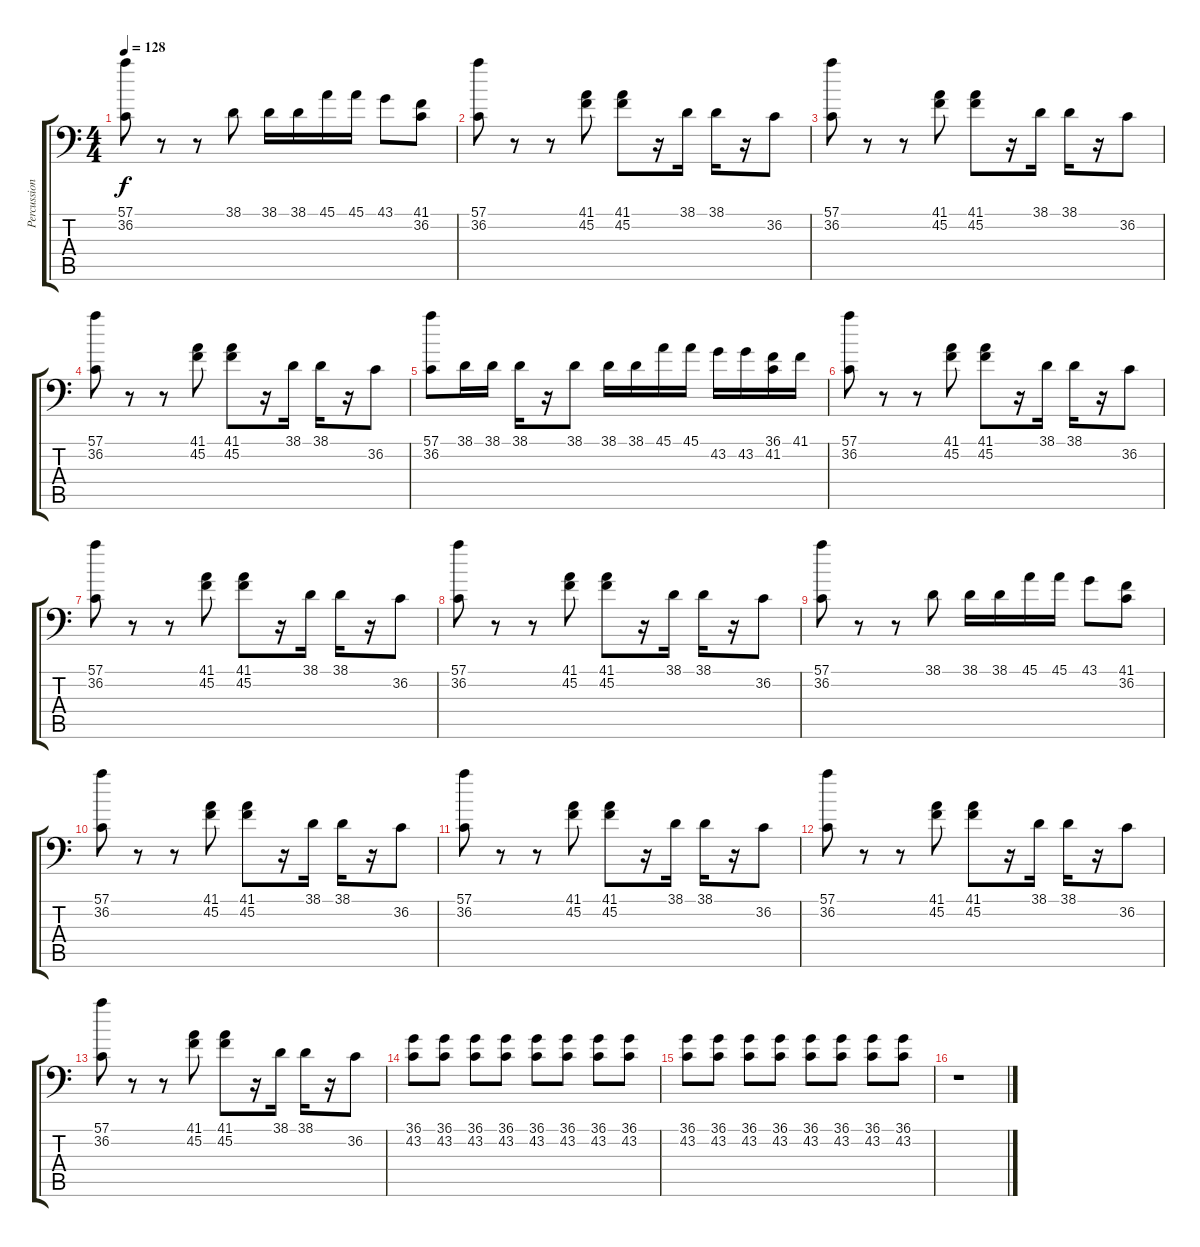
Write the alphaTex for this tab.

\track ("Percussion" "Percussion") {instrument acousticgrandpiano}
\staff {score tabs}
\tuning (C-1 C-1 C-1 C-1 C-1 C-1) {hide}
\ts (4 4)
\tempo 128
\clef f4
\ks c
(57.1 36.2).8{dy f} r.8 r.8 38.1.8 38.1.16 38.1.16 45.1.16 45.1.16 43.1.8 (41.1 36.2).8 |
(57.1 36.2).8 r.8 r.8 (41.1 45.2).8 (41.1 45.2).8 r.16 38.1.16 38.1.16 r.16 36.2.8 |
(57.1 36.2).8 r.8 r.8 (41.1 45.2).8 (41.1 45.2).8 r.16 38.1.16 38.1.16 r.16 36.2.8 |
(57.1 36.2).8 r.8 r.8 (41.1 45.2).8 (41.1 45.2).8 r.16 38.1.16 38.1.16 r.16 36.2.8 |
(57.1 36.2).8 38.1.16 38.1.16 38.1.16 r.16 38.1.8 38.1.16 38.1.16 45.1.16 45.1.16 43.2.16 43.2.16 (36.1 41.2).16 41.1.16 |
(57.1 36.2).8 r.8 r.8 (41.1 45.2).8 (41.1 45.2).8 r.16 38.1.16 38.1.16 r.16 36.2.8 |
(57.1 36.2).8 r.8 r.8 (41.1 45.2).8 (41.1 45.2).8 r.16 38.1.16 38.1.16 r.16 36.2.8 |
(57.1 36.2).8 r.8 r.8 (41.1 45.2).8 (41.1 45.2).8 r.16 38.1.16 38.1.16 r.16 36.2.8 |
(57.1 36.2).8 r.8 r.8 38.1.8 38.1.16 38.1.16 45.1.16 45.1.16 43.1.8 (41.1 36.2).8 |
(57.1 36.2).8 r.8 r.8 (41.1 45.2).8 (41.1 45.2).8 r.16 38.1.16 38.1.16 r.16 36.2.8 |
(57.1 36.2).8 r.8 r.8 (41.1 45.2).8 (41.1 45.2).8 r.16 38.1.16 38.1.16 r.16 36.2.8 |
(57.1 36.2).8 r.8 r.8 (41.1 45.2).8 (41.1 45.2).8 r.16 38.1.16 38.1.16 r.16 36.2.8 |
(57.1 36.2).8 r.8 r.8 (41.1 45.2).8 (41.1 45.2).8 r.16 38.1.16 38.1.16 r.16 36.2.8 |
(36.1 43.2).8 (36.1 43.2).8 (36.1 43.2).8 (36.1 43.2).8 (36.1 43.2).8 (36.1 43.2).8 (36.1 43.2).8 (36.1 43.2).8 |
(36.1 43.2).8 (36.1 43.2).8 (36.1 43.2).8 (36.1 43.2).8 (36.1 43.2).8 (36.1 43.2).8 (36.1 43.2).8 (36.1 43.2).8 |
r.1
